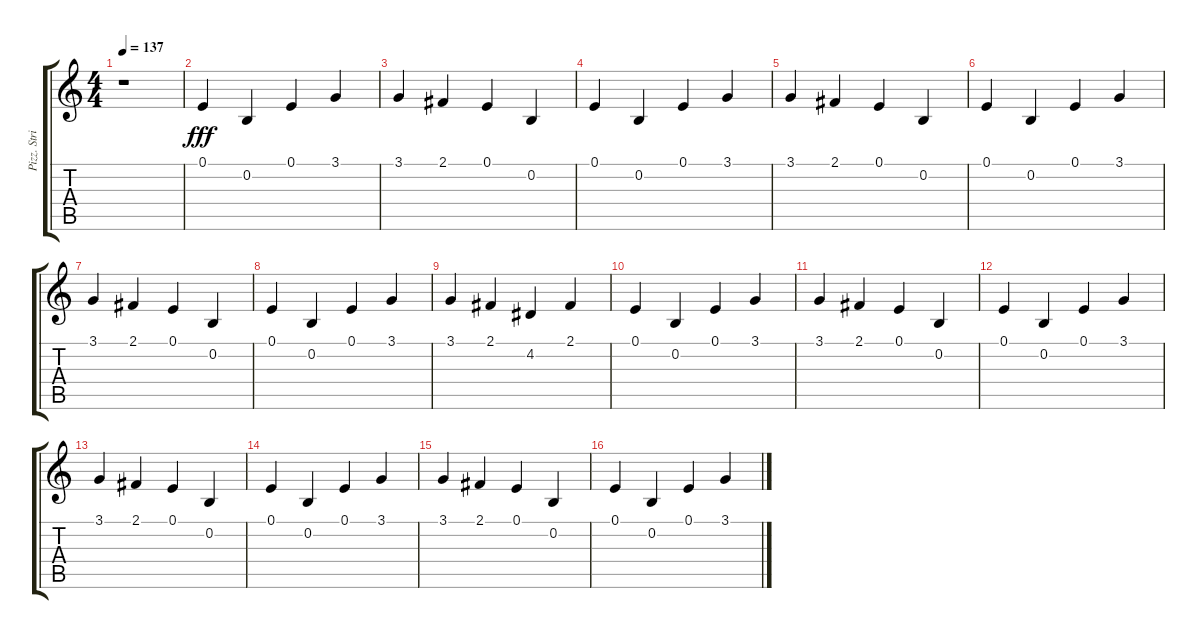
\track ("Pizz. Strings" "Pizz. Stri") {instrument pizzicatostrings}
\staff {score tabs}
\tuning (E4 B3 G3 D3 A2 E2) {hide}
\ts (4 4)
\tempo 137
\clef g2
\ks c
r.1{dy fff} |
0.1.4 0.2.4 0.1.4 3.1.4 |
3.1.4 2.1.4 0.1.4 0.2.4 |
0.1.4 0.2.4 0.1.4 3.1.4 |
3.1.4 2.1.4 0.1.4 0.2.4 |
0.1.4 0.2.4 0.1.4 3.1.4 |
3.1.4 2.1.4 0.1.4 0.2.4 |
0.1.4 0.2.4 0.1.4 3.1.4 |
3.1.4 2.1.4 4.2.4 2.1.4 |
0.1.4 0.2.4 0.1.4 3.1.4 |
3.1.4 2.1.4 0.1.4 0.2.4 |
0.1.4 0.2.4 0.1.4 3.1.4 |
3.1.4 2.1.4 0.1.4 0.2.4 |
0.1.4 0.2.4 0.1.4 3.1.4 |
3.1.4 2.1.4 0.1.4 0.2.4 |
0.1.4 0.2.4 0.1.4 3.1.4
